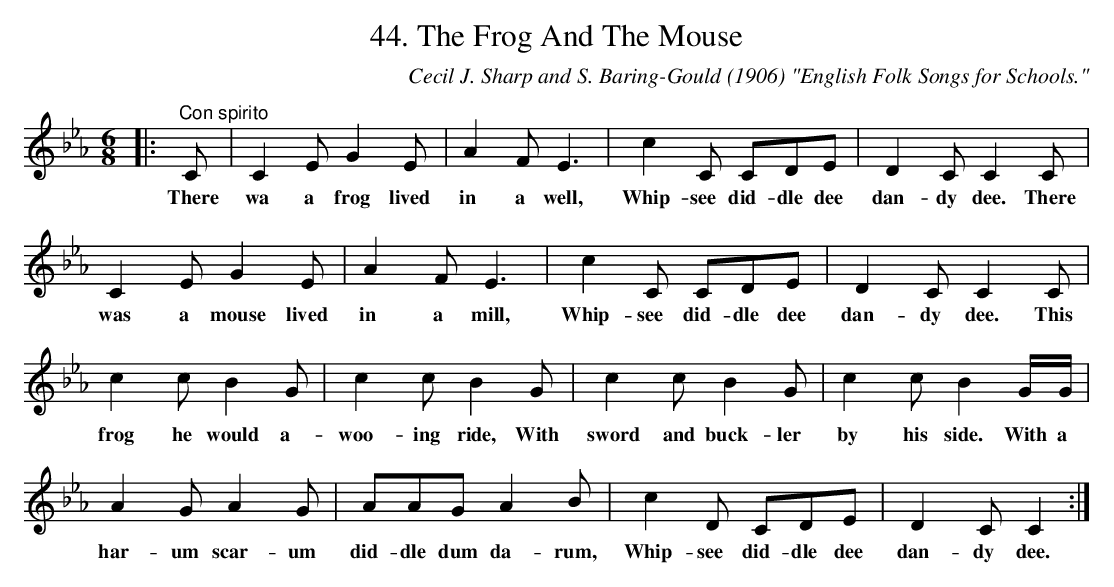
X:1
T:44. The Frog And The Mouse
C:Cecil J. Sharp and S. Baring-Gould (1906) "English Folk Songs for Schools."
L:1/8
M:6/8
K:Cm
|:"^Con spirito" C | C2 E G2 E | A2 F E3 | c2 C CDE | D2 C C2 C |$ C2 E G2 E | A2 F E3 | c2 C CDE |
w: There|wa a frog lived|in a well,|Whip- see did- dle dee|dan- dy dee. There|was a mouse lived|in a mill,|Whip- see did- dle dee|
D2 C C2 C |$ c2 c B2 G | c2 c B2 G | c2 c B2 G | c2 c B2 G/G/ |$ A2 G A2 G | AAG A2 B | c2 D CDE |
w: dan- dy dee. This|frog he would a-|woo- ing ride, With|sword and buck- ler|by his side. With a|har- um scar- um|did- dle dum da- rum,|Whip- see did- dle dee|
D2 C C2 :|
w: dan- dy dee.|
